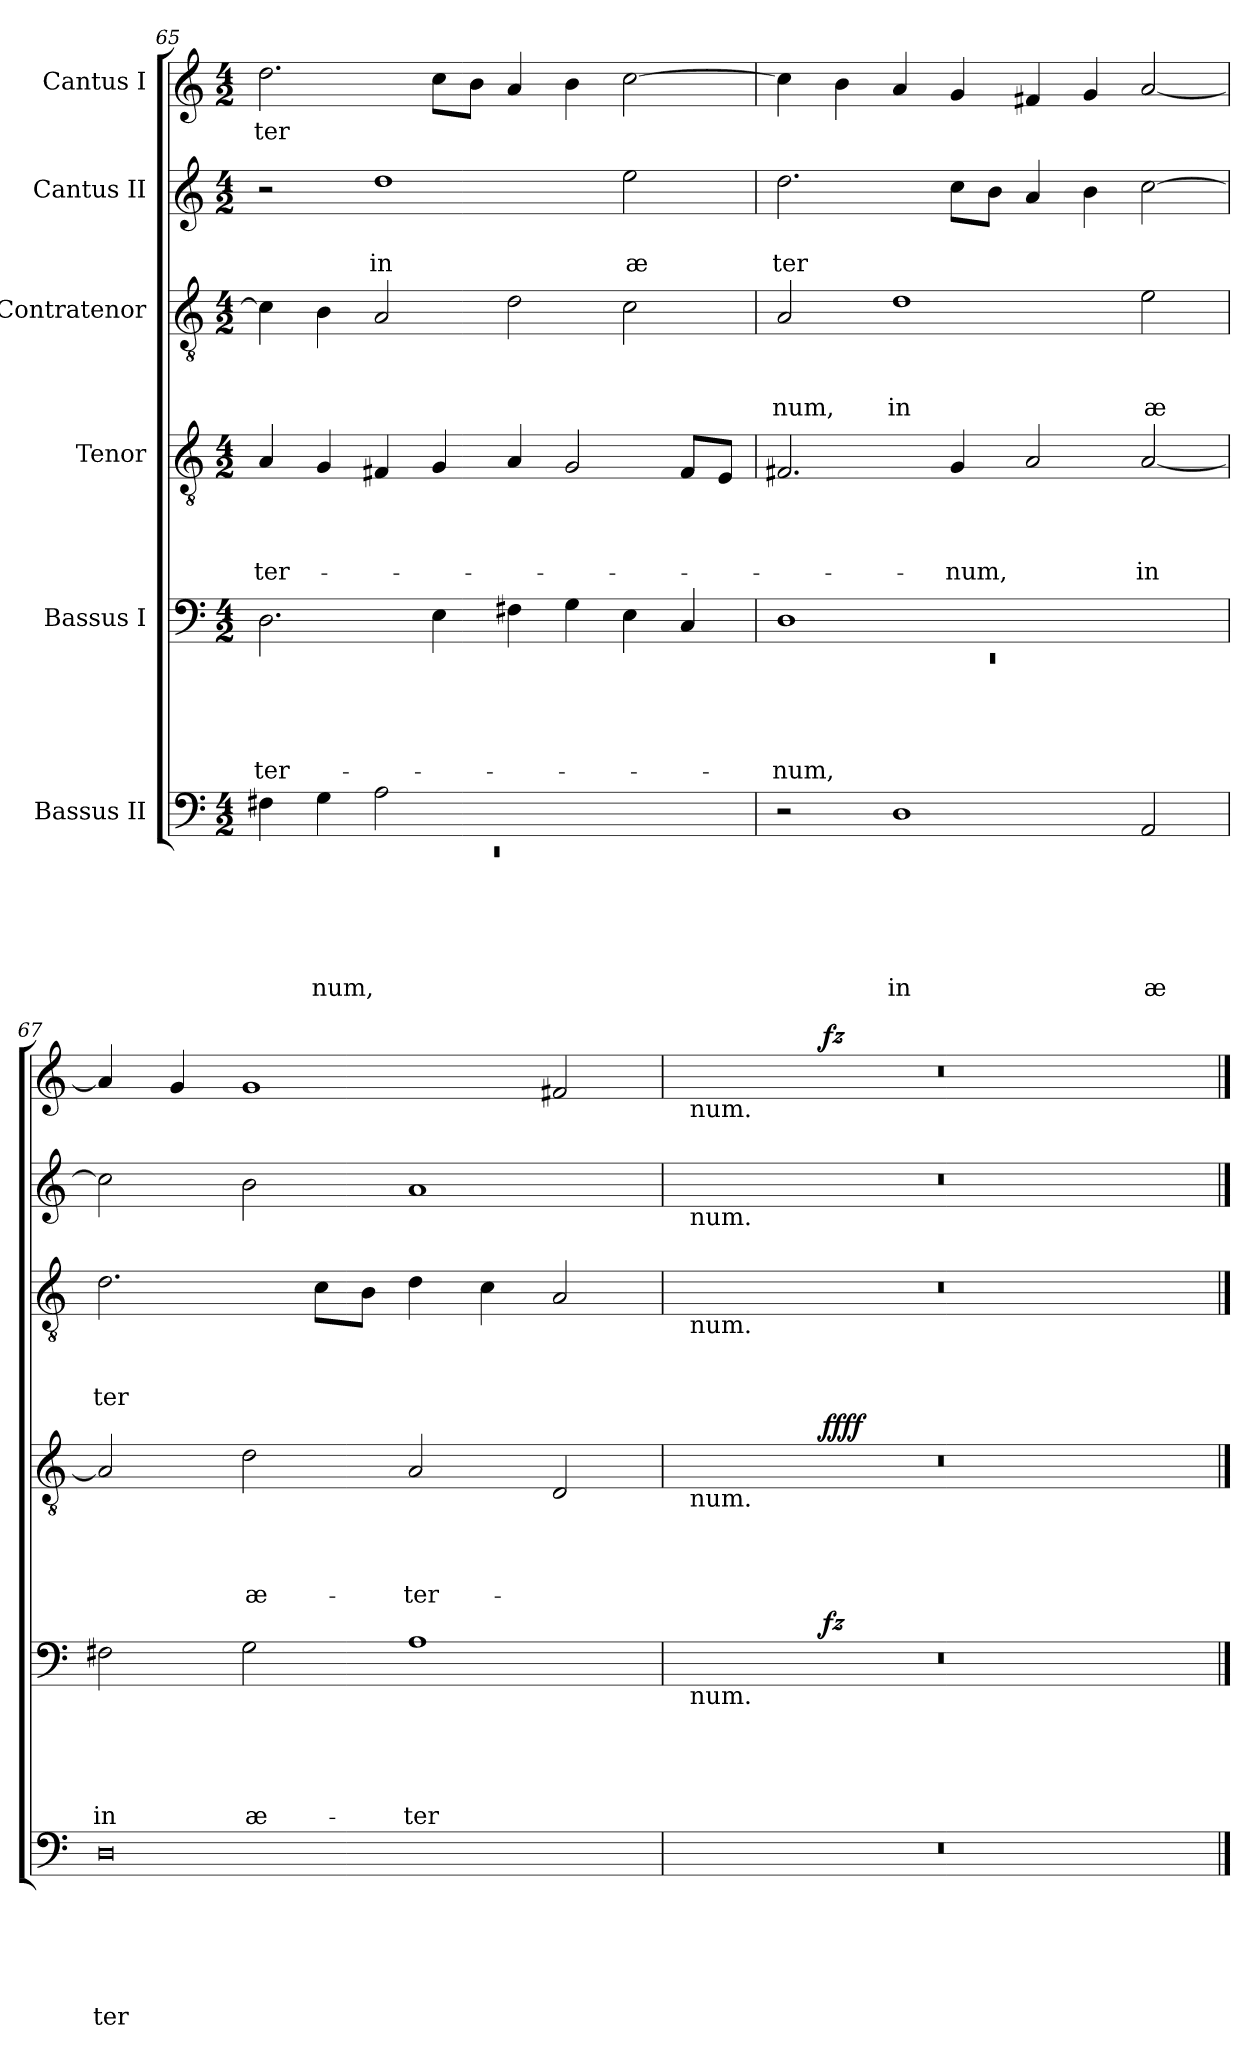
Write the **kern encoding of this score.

**kern	**text	**text	**text	**text	**text	**text	**kern	**text	**text	**text	**text	**text	**dynam	**kern	**text	**text	**text	**text	**dynam	**kern	**text	**text	**text	**kern	**text	**text	**kern	**text	**dynam
*part6	*part6	*part6	*part6	*part6	*part6	*part6	*part5	*part5	*part5	*part5	*part5	*part5	*part5	*part4	*part4	*part4	*part4	*part4	*part4	*part3	*part3	*part3	*part3	*part2	*part2	*part2	*part1	*part1	*part1
*staff6	*staff6	*staff6	*staff6	*staff6	*staff6	*staff6	*staff5	*staff5	*staff5	*staff5	*staff5	*staff5	*staff5	*staff4	*staff4	*staff4	*staff4	*staff4	*staff4	*staff3	*staff3	*staff3	*staff3	*staff2	*staff2	*staff2	*staff1	*staff1	*staff1
*I"Bassus II	*	*	*	*	*	*	*I"Bassus I	*	*	*	*	*	*	*I"Tenor	*	*	*	*	*	*I"Contratenor	*	*	*	*I"Cantus II	*	*	*I"Cantus I	*	*
*clefF4	*	*	*	*	*	*	*clefF4	*	*	*	*	*	*	*clefGv2	*	*	*	*	*	*clefGv2	*	*	*	*clefG2	*	*	*clefG2	*	*
*k[]	*	*	*	*	*	*	*k[]	*	*	*	*	*	*	*k[]	*	*	*	*	*	*k[]	*	*	*	*k[]	*	*	*k[]	*	*
*C:	*	*	*	*	*	*	*C:	*	*	*	*	*	*	*C:	*	*	*	*	*	*C:	*	*	*	*C:	*	*	*C:	*	*
*M4/2	*	*	*	*	*	*	*M4/2	*	*	*	*	*	*	*M4/2	*	*	*	*	*	*M4/2	*	*	*	*M4/2	*	*	*M4/2	*	*
=65	=65	=65	=65	=65	=65	=65	=65	=65	=65	=65	=65	=65	=65	=65	=65	=65	=65	=65	=65	=65	=65	=65	=65	=65	=65	=65	=65	=65	=65
*^	*	*	*	*	*	*	*	*	*	*	*	*	*	*	*	*	*	*	*	*	*	*	*	*	*	*	*	*	*
!	!LO:N:vis=1	!	!	!	!	!	!	!	!	!	!	!	!LO:LY:b	!	!	!	!	!	!LO:LY:b	!	!	!	!	!	!	!	!	!	!LO:LY:b	!
4F#X\	0rEE	.	.	.	.	.	.	2.D\	.	.	.	.	-ter-	.	4A/	.	.	.	-ter-	.	4c\]	.	.	.	2r	.	.	2.dd\	ter	.
!	!	!	!	!	!	!	!LO:LY:b	!	!	!	!	!	!	!	!	!	!	!	!	!	!	!	!	!	!	!	!	!	!	!
4G\	.	.	.	.	.	.	num,	.	.	.	.	.	.	.	4G/	.	.	.	.	.	4B\	.	.	.	.	.	.	.	.	.
!	!	!	!	!	!	!	!	!	!	!	!	!	!	!	!	!	!	!	!	!	!	!	!	!	!	!	!LO:LY:b	!	!	!
2A\	.	.	.	.	.	.	.	.	.	.	.	.	.	.	4F#X/	.	.	.	.	.	2A/	.	.	.	1dd	.	in	.	.	.
.	.	.	.	.	.	.	.	4E\	.	.	.	.	.	.	4G/	.	.	.	.	.	.	.	.	.	.	.	.	8cc\L	.	.
.	.	.	.	.	.	.	.	.	.	.	.	.	.	.	.	.	.	.	.	.	.	.	.	.	.	.	.	8b\J	.	.
1ryy	.	.	.	.	.	.	.	4F#X\	.	.	.	.	.	.	4A/	.	.	.	.	.	2d\	.	.	.	.	.	.	4a/	.	.
.	.	.	.	.	.	.	.	4G\	.	.	.	.	.	.	2G/	.	.	.	.	.	.	.	.	.	.	.	.	4b\	.	.
!	!	!	!	!	!	!	!	!	!	!	!	!	!	!	!	!	!	!	!	!	!	!	!	!	!	!	!LO:LY:b	!	!	!
.	.	.	.	.	.	.	.	4E\	.	.	.	.	.	.	.	.	.	.	.	.	2c\	.	.	.	2ee\	.	æ	[>2cc\	.	.
.	.	.	.	.	.	.	.	4C/	.	.	.	.	.	.	8F#/L	.	.	.	.	.	.	.	.	.	.	.	.	.	.	.
.	.	.	.	.	.	.	.	.	.	.	.	.	.	.	8E/J	.	.	.	.	.	.	.	.	.	.	.	.	.	.	.
*v	*v	*	*	*	*	*	*	*	*	*	*	*	*	*	*	*	*	*	*	*	*	*	*	*	*	*	*	*	*	*
=66	=66	=66	=66	=66	=66	=66	=66	=66	=66	=66	=66	=66	=66	=66	=66	=66	=66	=66	=66	=66	=66	=66	=66	=66	=66	=66	=66	=66	=66
*	*	*	*	*	*	*	*^	*	*	*	*	*	*	*	*	*	*	*	*	*	*	*	*	*	*	*	*	*	*
!	!	!	!	!	!	!	!	!LO:N:vis=1	!	!	!	!	!LO:LY:b	!	!	!	!	!	!	!	!	!	!	!LO:LY:b	!	!	!LO:LY:b	!	!	!
2r	.	.	.	.	.	.	1D	0rEE	.	.	.	.	-num,	.	2.F#X/	.	.	.	.	.	2A/	.	.	num,	2.dd\	.	ter	4cc\]	.	.
.	.	.	.	.	.	.	.	.	.	.	.	.	.	.	.	.	.	.	.	.	.	.	.	.	.	.	.	4b\	.	.
!	!	!	!	!	!	!LO:LY:b	!	!	!	!	!	!	!	!	!	!	!	!	!	!	!	!	!	!LO:LY:b	!	!	!	!	!	!
1D	.	.	.	.	.	in	.	.	.	.	.	.	.	.	.	.	.	.	.	.	1d	.	.	in	.	.	.	4a/	.	.
!	!	!	!	!	!	!	!	!	!	!	!	!	!	!	!	!	!	!	!LO:LY:b	!	!	!	!	!	!	!	!	!	!	!
.	.	.	.	.	.	.	.	.	.	.	.	.	.	.	4G/	.	.	.	-num,	.	.	.	.	.	8cc\L	.	.	4g/	.	.
.	.	.	.	.	.	.	.	.	.	.	.	.	.	.	.	.	.	.	.	.	.	.	.	.	8b\J	.	.	.	.	.
.	.	.	.	.	.	.	1ryy	.	.	.	.	.	.	.	2A/	.	.	.	.	.	.	.	.	.	4a/	.	.	4f#X/	.	.
.	.	.	.	.	.	.	.	.	.	.	.	.	.	.	.	.	.	.	.	.	.	.	.	.	4b\	.	.	4g/	.	.
!	!	!	!	!	!	!LO:LY:b	!	!	!	!	!	!	!	!	!	!	!	!	!LO:LY:b	!	!	!	!	!LO:LY:b	!	!	!	!	!	!
2AA/	.	.	.	.	.	æ	.	.	.	.	.	.	.	.	[<2A/	.	.	.	in	.	2e\	.	.	æ	[>2cc\	.	.	[<2a/	.	.
*	*	*	*	*	*	*	*v	*v	*	*	*	*	*	*	*	*	*	*	*	*	*	*	*	*	*	*	*	*	*	*
=67	=67	=67	=67	=67	=67	=67	=67	=67	=67	=67	=67	=67	=67	=67	=67	=67	=67	=67	=67	=67	=67	=67	=67	=67	=67	=67	=67	=67	=67
!	!	!	!	!	!	!LO:LY:b	!	!	!	!	!	!LO:LY:b	!	!	!	!	!	!	!	!	!	!	!LO:LY:b	!	!	!	!	!	!
0D	.	.	.	.	.	ter	2F#X\	.	.	.	.	in	.	2A/]	.	.	.	.	.	2.d\	.	.	ter	2cc\]	.	.	4a/]	.	.
.	.	.	.	.	.	.	.	.	.	.	.	.	.	.	.	.	.	.	.	.	.	.	.	.	.	.	4g/	.	.
!	!	!	!	!	!	!	!	!	!	!	!	!LO:LY:b	!	!	!	!	!	!LO:LY:b	!	!	!	!	!	!	!	!	!	!	!
.	.	.	.	.	.	.	2G\	.	.	.	.	æ-	.	2d\	.	.	.	æ-	.	.	.	.	.	2b\	.	.	1g	.	.
.	.	.	.	.	.	.	.	.	.	.	.	.	.	.	.	.	.	.	.	8c\L	.	.	.	.	.	.	.	.	.
.	.	.	.	.	.	.	.	.	.	.	.	.	.	.	.	.	.	.	.	8B\J	.	.	.	.	.	.	.	.	.
!	!	!	!	!	!	!	!	!	!	!	!	!LO:LY:b	!	!	!	!	!	!LO:LY:b	!	!	!	!	!	!	!	!	!	!	!
.	.	.	.	.	.	.	1A	.	.	.	.	-ter-	.	2A/	.	.	.	-ter-	.	4d\	.	.	.	1a	.	.	.	.	.
.	.	.	.	.	.	.	.	.	.	.	.	.	.	.	.	.	.	.	.	4c\	.	.	.	.	.	.	.	.	.
.	.	.	.	.	.	.	.	.	.	.	.	.	.	2D/	.	.	.	.	.	2A/	.	.	.	.	.	.	2f#X/	.	.
=68	=68	=68	=68	=68	=68	=68	=68	=68	=68	=68	=68	=68	=68	=68	=68	=68	=68	=68	=68	=68	=68	=68	=68	=68	=68	=68	=68	=68	=68
*	*	*	*	*	*	*	*^	*	*	*	*	*	*	*^	*	*	*	*	*	*^	*	*	*	*^	*	*	*^	*	*
*	*	*	*	*	*	*	*	*^	*	*	*	*	*	*	*	*^	*	*	*	*	*	*	*	*	*	*	*	*	*	*	*	*^	*	*
0r	.	.	.	.	.	.	0r	4ryy	32ryy	.	.	.	.	.	.	0r	4ryy	32ryy	.	.	.	.	.	0r	32ryy	.	.	.	0r	32ryy	.	.	0r	4ryy	32ryy	.	.
!	!	!	!	!	!	!	!	!	!	!	!	!	!	!	!	!	!	!	!	!	!	!	!	!	!	!	!	!	!	!	!	!	!	!	!LO:TX:b:t=num.	!	!
!	!	!	!	!	!	!	!	!	!	!	!	!	!	!	!	!	!	!	!	!	!	!	!	!	!	!	!	!	!	!LO:TX:b:t=num.	!	!	!	!	!	!	!
!	!	!	!	!	!	!	!	!	!	!	!	!	!	!	!	!	!	!	!	!	!	!	!	!	!LO:TX:b:t=num.	!	!	!	!	!	!	!	!	!	!	!	!
!	!	!	!	!	!	!	!	!	!	!	!	!	!	!	!	!	!	!LO:TX:b:t=num.	!	!	!	!	!	!	!	!	!	!	!	!	!	!	!	!	!	!	!
!	!	!	!	!	!	!	!	!	!LO:TX:b:t=num.	!	!	!	!	!	!	!	!	!	!	!	!	!	!	!	!	!	!	!	!	!	!	!	!	!	!	!	!
.	.	.	.	.	.	.	.	.	1ryy	.	.	.	.	.	.	.	.	1ryy	.	.	.	.	.	.	1ryy	.	.	.	.	1ryy	.	.	.	.	1ryy	.	.
.	.	.	.	.	.	.	.	8ryy	.	.	.	.	.	.	.	.	8ryy	.	.	.	.	.	.	.	.	.	.	.	.	.	.	.	.	8ryy	.	.	.
.	.	.	.	.	.	.	.	32ryy	.	.	.	.	.	.	.	.	32ryy	.	.	.	.	.	.	.	.	.	.	.	.	.	.	.	.	32ryy	.	.	.
!	!	!	!	!	!	!	!	!	!	!	!	!	!	!	!LO:DY:b	!	!	!	!	!	!	!	!LO:DY:b	!	!	!	!	!	!	!	!	!	!	!	!	!	!LO:DY:b
.	.	.	.	.	.	.	.	1ryy	.	.	.	.	.	.	fz	.	1ryy	.	.	.	.	.	ffff	.	.	.	.	.	.	.	.	.	.	1ryy	.	.	fz
.	.	.	.	.	.	.	.	.	2ryy	.	.	.	.	.	.	.	.	2ryy	.	.	.	.	.	.	2ryy	.	.	.	.	2ryy	.	.	.	.	2ryy	.	.
.	.	.	.	.	.	.	.	2ryy	.	.	.	.	.	.	.	.	2ryy	.	.	.	.	.	.	.	.	.	.	.	.	.	.	.	.	2ryy	.	.	.
.	.	.	.	.	.	.	.	.	4...ryy	.	.	.	.	.	.	.	.	4...ryy	.	.	.	.	.	.	4...ryy	.	.	.	.	4...ryy	.	.	.	.	4...ryy	.	.
.	.	.	.	.	.	.	.	16.ryy	.	.	.	.	.	.	.	.	16.ryy	.	.	.	.	.	.	.	.	.	.	.	.	.	.	.	.	16.ryy	.	.	.
*	*	*	*	*	*	*	*v	*v	*v	*	*	*	*	*	*	*	*	*	*	*	*	*	*	*v	*v	*	*	*	*v	*v	*	*	*v	*v	*v	*	*
*	*	*	*	*	*	*	*	*	*	*	*	*	*	*v	*v	*v	*	*	*	*	*	*	*	*	*	*	*	*	*	*	*
==	==	==	==	==	==	==	==	==	==	==	==	==	==	==	==	==	==	==	==	==	==	==	==	==	==	==	==	==	==
*-	*-	*-	*-	*-	*-	*-	*-	*-	*-	*-	*-	*-	*-	*-	*-	*-	*-	*-	*-	*-	*-	*-	*-	*-	*-	*-	*-	*-	*-
